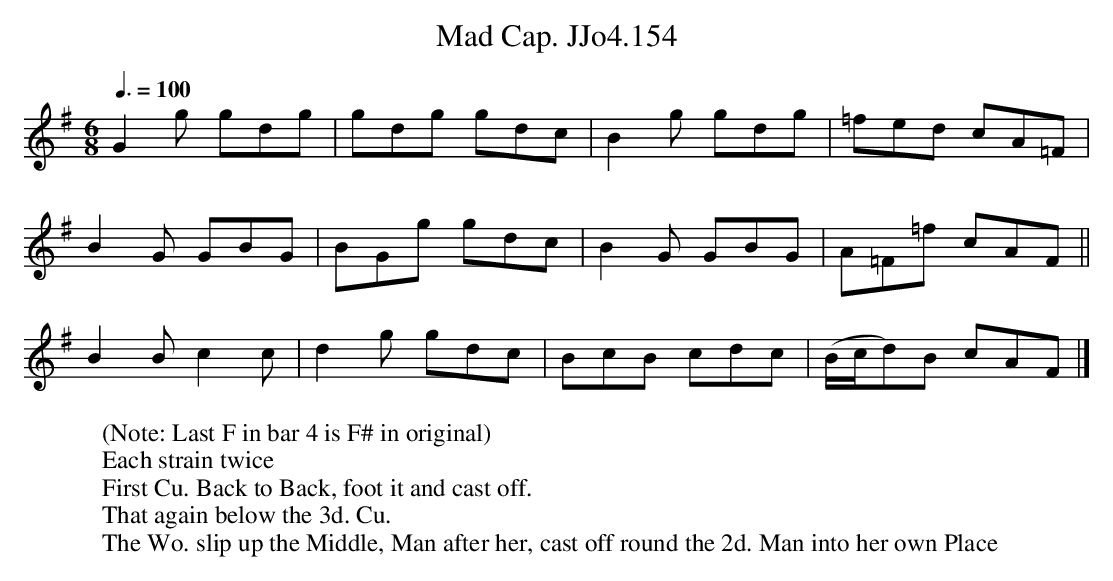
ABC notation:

X:1
T:Mad Cap. JJo4.154
M:6/8
Q:3/8=100
L:1/8
K:G
G2g gdg | gdg gdc | B2g gdg | =fed cA=F |
B2G GBG | BGg gdc | B2G GBG | A=F=f cAF ||
B2B c2c | d2g gdc | BcB cdc | (B/c/d)B cAF |]
W:(Note: Last F in bar 4 is F# in original)
W:Each strain twice
W:First Cu. Back to Back, foot it and cast off.
W:That again below the 3d. Cu.
W:The Wo. slip up the Middle, Man after her, cast off round the 2d. Man into her own Place
